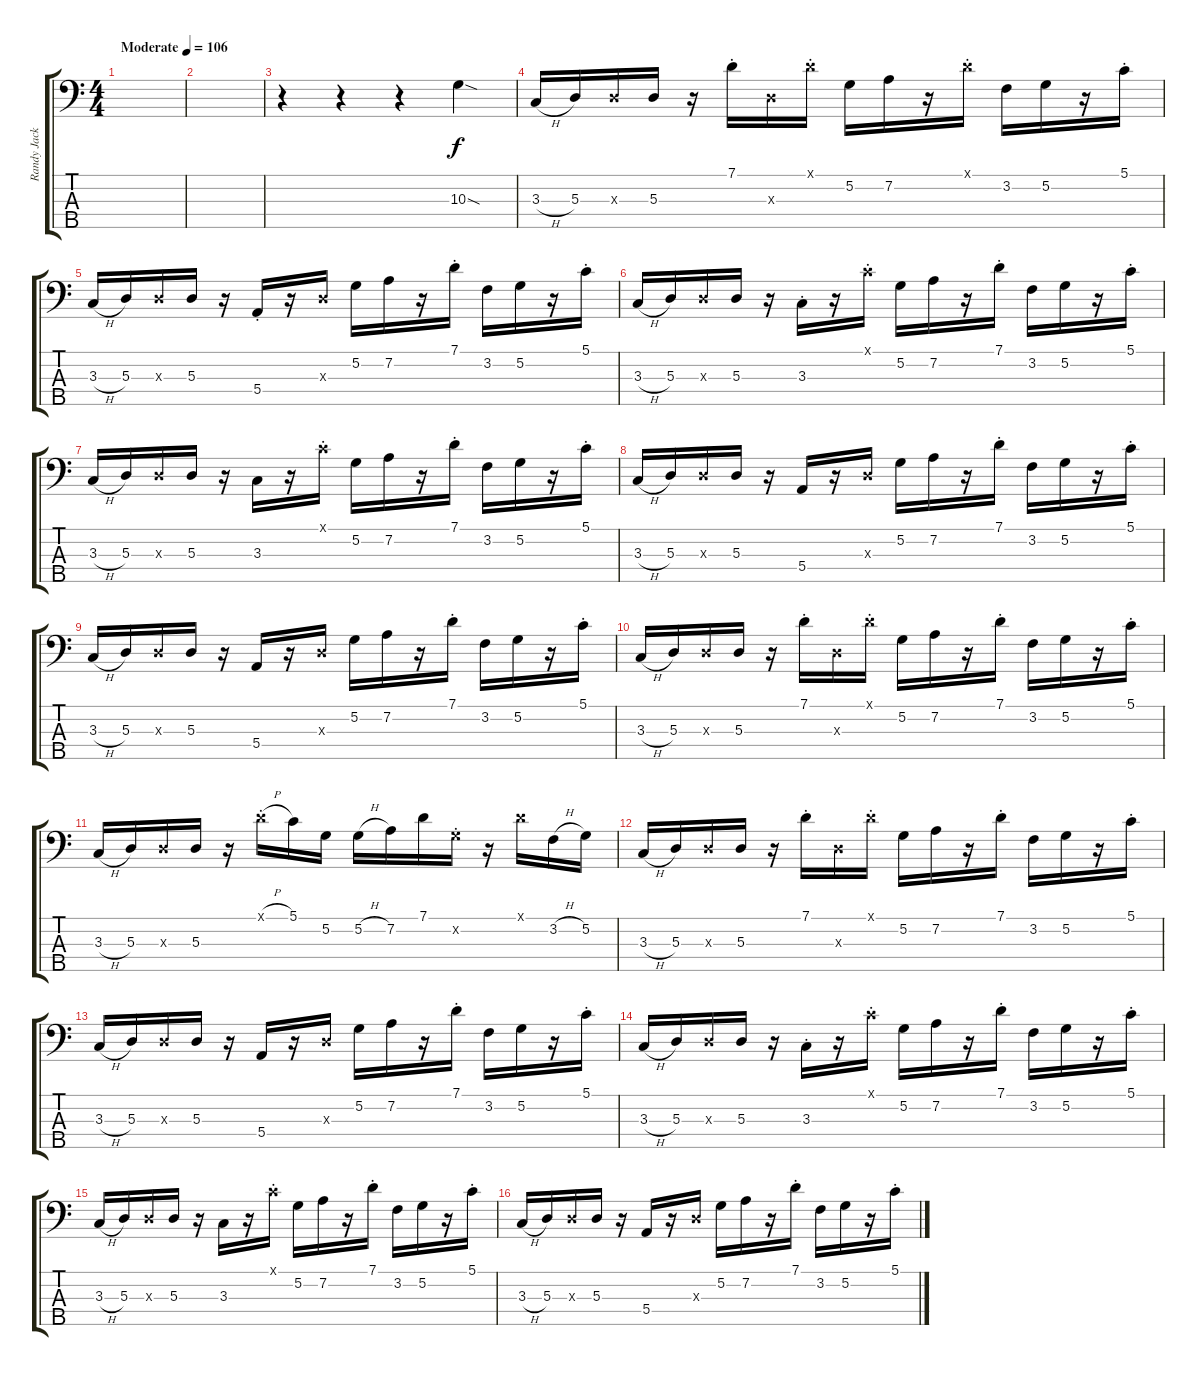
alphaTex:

\track ("Randy Jackson (Bass)" "Randy Jack") {instrument slapbass1}
\staff {score tabs}
\tuning (G2 D2 A1 E1 B0) {hide}
\ts (4 4)
\tempo (106 "Moderate")
\clef f4
\ks c
|
|
r.4 r.4 r.4 10.3{sod}.4 |
3.3{h}.16 5.3.16 5.3{x}.16 5.3.16 r.16 7.1{st}.16 5.3{x}.16 7.1{st x}.16 5.2.16 7.2.16 r.16 7.1{st x}.16 3.2.16 5.2.16 r.16 5.1{st}.16 |
3.3{h}.16 5.3.16 5.3{x}.16 5.3.16 r.16 5.4{st}.16 r.16 5.3{x}.16 5.2.16 7.2.16 r.16 7.1{st}.16 3.2.16 5.2.16 r.16 5.1{st}.16 |
3.3{h}.16 5.3.16 5.3{x}.16 5.3.16 r.16 3.3{st}.16 r.16 5.1{st x}.16 5.2.16 7.2.16 r.16 7.1{st}.16 3.2.16 5.2.16 r.16 5.1{st}.16 |
3.3{h}.16 5.3.16 5.3{x}.16 5.3.16 r.16 3.3.16 r.16 5.1{st x}.16 5.2.16 7.2.16 r.16 7.1{st}.16 3.2.16 5.2.16 r.16 5.1{st}.16 |
3.3{h}.16 5.3.16 5.3{x}.16 5.3.16 r.16 5.4.16 r.16 5.3{x}.16 5.2.16 7.2.16 r.16 7.1{st}.16 3.2.16 5.2.16 r.16 5.1{st}.16 |
3.3{h}.16 5.3.16 5.3{x}.16 5.3.16 r.16 5.4.16 r.16 5.3{x}.16 5.2.16 7.2.16 r.16 7.1{st}.16 3.2.16 5.2.16 r.16 5.1{st}.16 |
3.3{h}.16 5.3.16 5.3{x}.16 5.3.16 r.16 7.1{st}.16 5.3{x}.16 7.1{st x}.16 5.2.16 7.2.16 r.16 7.1{st}.16 3.2.16 5.2.16 r.16 5.1{st}.16 |
3.3{h}.16 5.3.16 5.3{x}.16 5.3.16 r.16 7.1{h st x}.16 5.1.16 5.2.16 5.2{h}.16 7.2.16 7.1.16 5.2{st x}.16 r.16 7.1{x}.16 3.2{h}.16 5.2.16 |
3.3{h}.16 5.3.16 5.3{x}.16 5.3.16 r.16 7.1{st}.16 5.3{x}.16 7.1{st x}.16 5.2.16 7.2.16 r.16 7.1{st}.16 3.2.16 5.2.16 r.16 5.1{st}.16 |
3.3{h}.16 5.3.16 5.3{x}.16 5.3.16 r.16 5.4.16 r.16 5.3{x}.16 5.2.16 7.2.16 r.16 7.1{st}.16 3.2.16 5.2.16 r.16 5.1{st}.16 |
3.3{h}.16 5.3.16 5.3{x}.16 5.3.16 r.16 3.3{st}.16 r.16 5.1{st x}.16 5.2.16 7.2.16 r.16 7.1{st}.16 3.2.16 5.2.16 r.16 5.1{st}.16 |
3.3{h}.16 5.3.16 5.3{x}.16 5.3.16 r.16 3.3.16 r.16 5.1{st x}.16 5.2.16 7.2.16 r.16 7.1{st}.16 3.2.16 5.2.16 r.16 5.1{st}.16 |
3.3{h}.16 5.3.16 5.3{x}.16 5.3.16 r.16 5.4.16 r.16 5.3{x}.16 5.2.16 7.2.16 r.16 7.1{st}.16 3.2.16 5.2.16 r.16 5.1{st}.16
